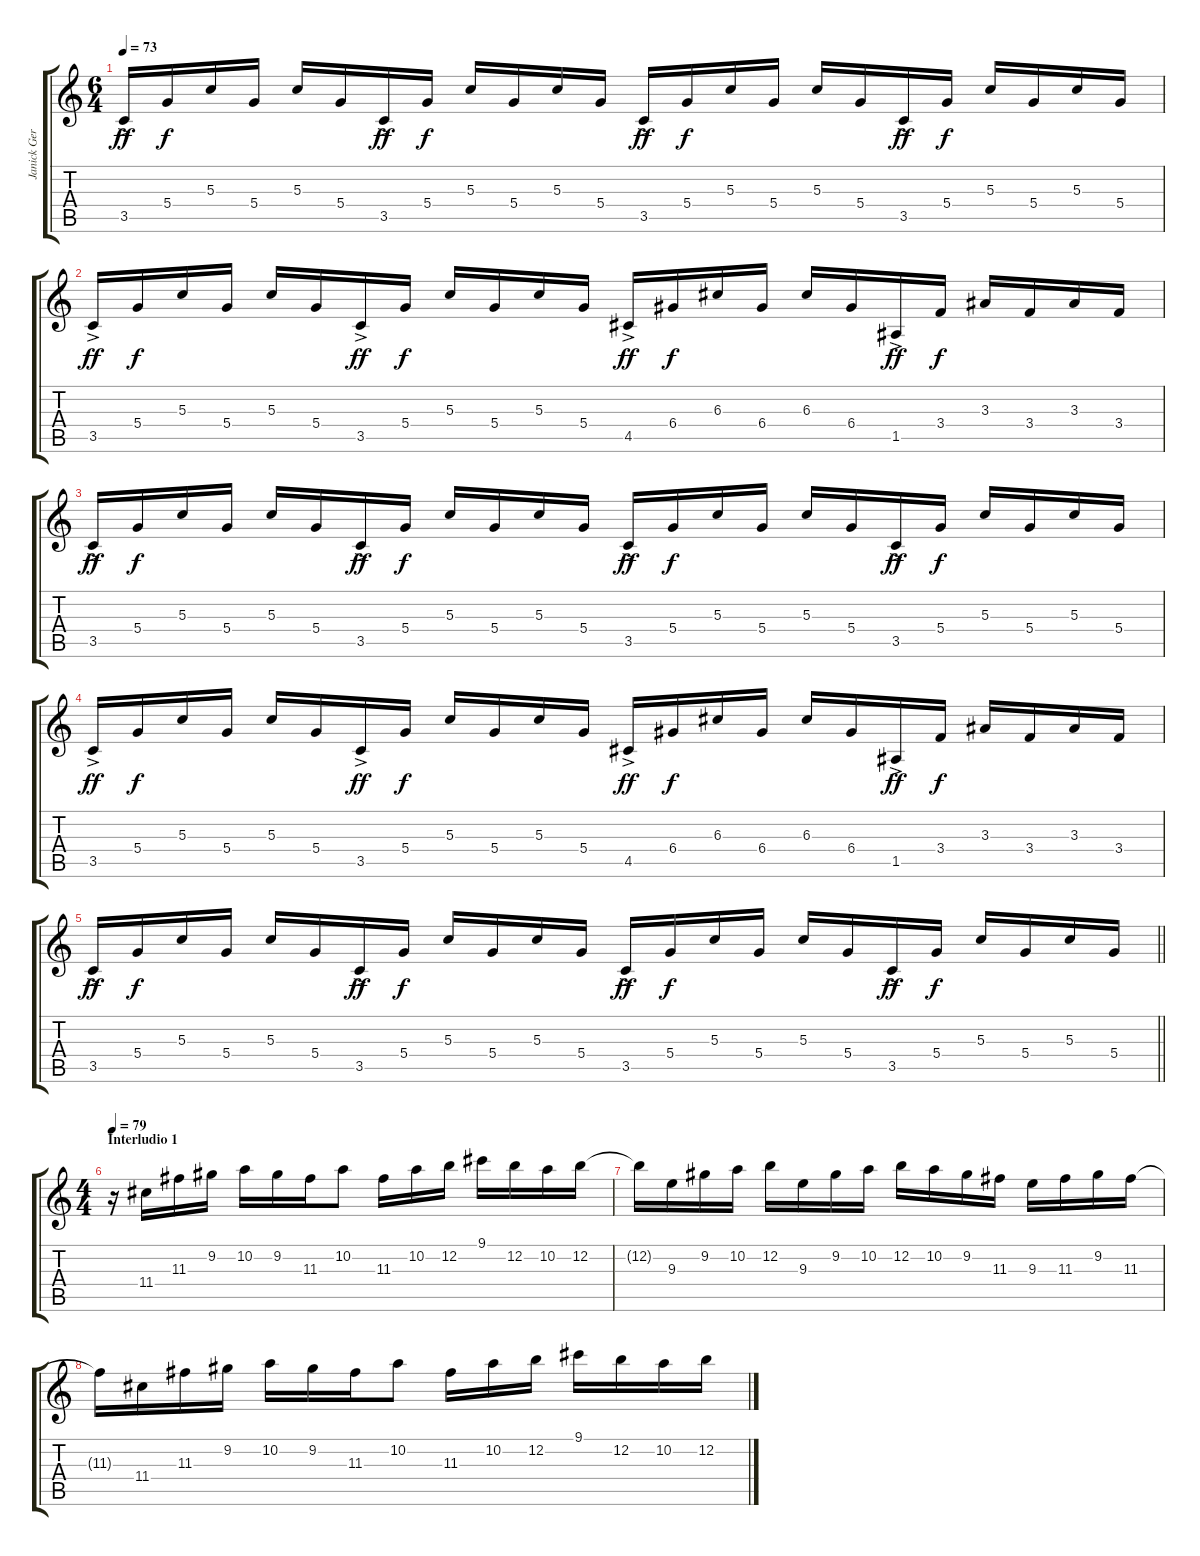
\track ("Janick Gers" "Janick Ger") {instrument overdrivenguitar}
\staff {score tabs}
\tuning (E4 B3 G3 D3 A2 E2) {hide}
\ts (6 4)
\tempo 73
\clef g2
\ks c
3.5{ac}.16{dy ff} 5.4.16{dy f} 5.3.16 5.4.16 5.3.16 5.4.16 3.5{ac}.16{dy ff} 5.4.16{dy f} 5.3.16 5.4.16 5.3.16 5.4.16 3.5{ac}.16{dy ff} 5.4.16{dy f} 5.3.16 5.4.16 5.3.16 5.4.16 3.5{ac}.16{dy ff} 5.4.16{dy f} 5.3.16 5.4.16 5.3.16 5.4.16 |
3.5{ac}.16{dy ff} 5.4.16{dy f} 5.3.16 5.4.16 5.3.16 5.4.16 3.5{ac}.16{dy ff} 5.4.16{dy f} 5.3.16 5.4.16 5.3.16 5.4.16 4.5{ac}.16{dy ff} 6.4.16{dy f} 6.3.16 6.4.16 6.3.16 6.4.16 1.5{ac}.16{dy ff} 3.4.16{dy f} 3.3.16 3.4.16 3.3.16 3.4.16 |
3.5{ac}.16{dy ff} 5.4.16{dy f} 5.3.16 5.4.16 5.3.16 5.4.16 3.5{ac}.16{dy ff} 5.4.16{dy f} 5.3.16 5.4.16 5.3.16 5.4.16 3.5{ac}.16{dy ff} 5.4.16{dy f} 5.3.16 5.4.16 5.3.16 5.4.16 3.5{ac}.16{dy ff} 5.4.16{dy f} 5.3.16 5.4.16 5.3.16 5.4.16 |
3.5{ac}.16{dy ff} 5.4.16{dy f} 5.3.16 5.4.16 5.3.16 5.4.16 3.5{ac}.16{dy ff} 5.4.16{dy f} 5.3.16 5.4.16 5.3.16 5.4.16 4.5{ac}.16{dy ff} 6.4.16{dy f} 6.3.16 6.4.16 6.3.16 6.4.16 1.5{ac}.16{dy ff} 3.4.16{dy f} 3.3.16 3.4.16 3.3.16 3.4.16 |
\barLineRight lightlight
3.5{ac}.16{dy ff} 5.4.16{dy f} 5.3.16 5.4.16 5.3.16 5.4.16 3.5{ac}.16{dy ff} 5.4.16{dy f} 5.3.16 5.4.16 5.3.16 5.4.16 3.5{ac}.16{dy ff} 5.4.16{dy f} 5.3.16 5.4.16 5.3.16 5.4.16 3.5{ac}.16{dy ff} 5.4.16{dy f} 5.3.16 5.4.16 5.3.16 5.4.16 |
\ts (4 4)
\section ("" "Interludio 1")
\tempo 79
r.16{volume 10 instrument overdrivenguitar} 11.4.16 11.3.16 9.2.16 10.2.16 9.2.16 11.3.16 10.2.8 11.3.16 10.2.16 12.2.16 9.1.16 12.2.16 10.2.16 12.2.16 |
12.2{t}.16 9.3.16 9.2.16 10.2.16 12.2.16 9.3.16 9.2.16 10.2.16 12.2.16 10.2.16 9.2.16 11.3.16 9.3.16 11.3.16 9.2.16 11.3.16 |
11.3{t}.16 11.4.16 11.3.16 9.2.16 10.2.16 9.2.16 11.3.16 10.2.8 11.3.16 10.2.16 12.2.16 9.1.16 12.2.16 10.2.16 12.2.16
